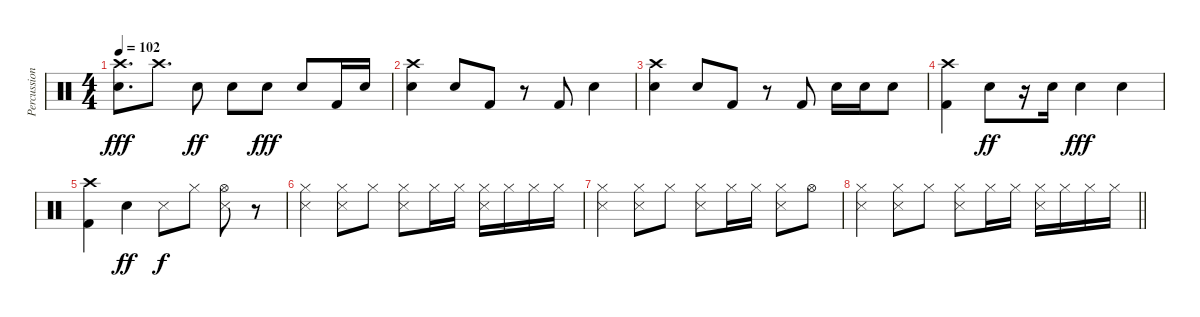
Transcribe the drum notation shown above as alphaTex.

\track ("Percussion" "Percussion") {instrument percussion}
\staff {score}
\articulation defaults
\ts (4 4)
\tempo 102
\clef neutral
\ks c
("Crash high (hit)" "Snare (hit) 2").8{d dy fff} "Crash high (hit)".8{d} "Snare (hit) 2".8{dy ff} "Snare (hit) 2".8 "Snare (hit) 2".8{dy fff} "Snare (hit) 2".8 "Kick (hit) 2".16 "Snare (hit) 2".16 |
("Crash high (hit)" "Snare (hit) 2").4 "Snare (hit) 2".8 "Kick (hit) 2".8 r.8 "Kick (hit) 2".8 "Snare (hit) 2".4 |
("Crash high (hit)" "Snare (hit) 2").4 "Snare (hit) 2".8 "Kick (hit) 2".8 r.8 "Kick (hit) 2".8 "Snare (hit) 2".16 "Snare (hit) 2".16 "Snare (hit) 2".8 |
("Crash high (hit)" "Kick (hit) 2").4 "Snare (hit) 2".8{dy ff} r.16 "Snare (hit) 2".16 "Snare (hit) 2".4{dy fff} "Snare (hit) 2".4 |
("Crash high (hit)" "Kick (hit) 2").4 "Snare (hit) 2".4{dy ff} "Snare (side stick) 3".8{dy f volume 9} "Hi-Hat (closed)".8 ("Snare (side stick) 3" "Hi-Hat (open)").8 r.8 |
("Snare (side stick) 3" "Hi-Hat (closed)").4 ("Snare (side stick) 3" "Hi-Hat (closed)").8 "Hi-Hat (closed)".8 ("Snare (side stick) 3" "Hi-Hat (closed)").8 "Hi-Hat (closed)".16 "Hi-Hat (closed)".16 ("Snare (side stick) 3" "Hi-Hat (closed)").16 "Hi-Hat (closed)".16 "Hi-Hat (closed)".16 "Hi-Hat (closed)".16 |
("Snare (side stick) 3" "Hi-Hat (closed)").4 ("Snare (side stick) 3" "Hi-Hat (closed)").8 "Hi-Hat (closed)".8 ("Snare (side stick) 3" "Hi-Hat (closed)").8 "Hi-Hat (closed)".16 "Hi-Hat (closed)".16 ("Snare (side stick) 3" "Hi-Hat (closed)").8 "Hi-Hat (open)".8 |
\barLineRight lightlight
("Snare (side stick) 3" "Hi-Hat (closed)").4 ("Snare (side stick) 3" "Hi-Hat (closed)").8 "Hi-Hat (closed)".8 ("Snare (side stick) 3" "Hi-Hat (closed)").8 "Hi-Hat (closed)".16 "Hi-Hat (closed)".16 ("Snare (side stick) 3" "Hi-Hat (closed)").16 "Hi-Hat (closed)".16 "Hi-Hat (closed)".16 "Hi-Hat (closed)".16
